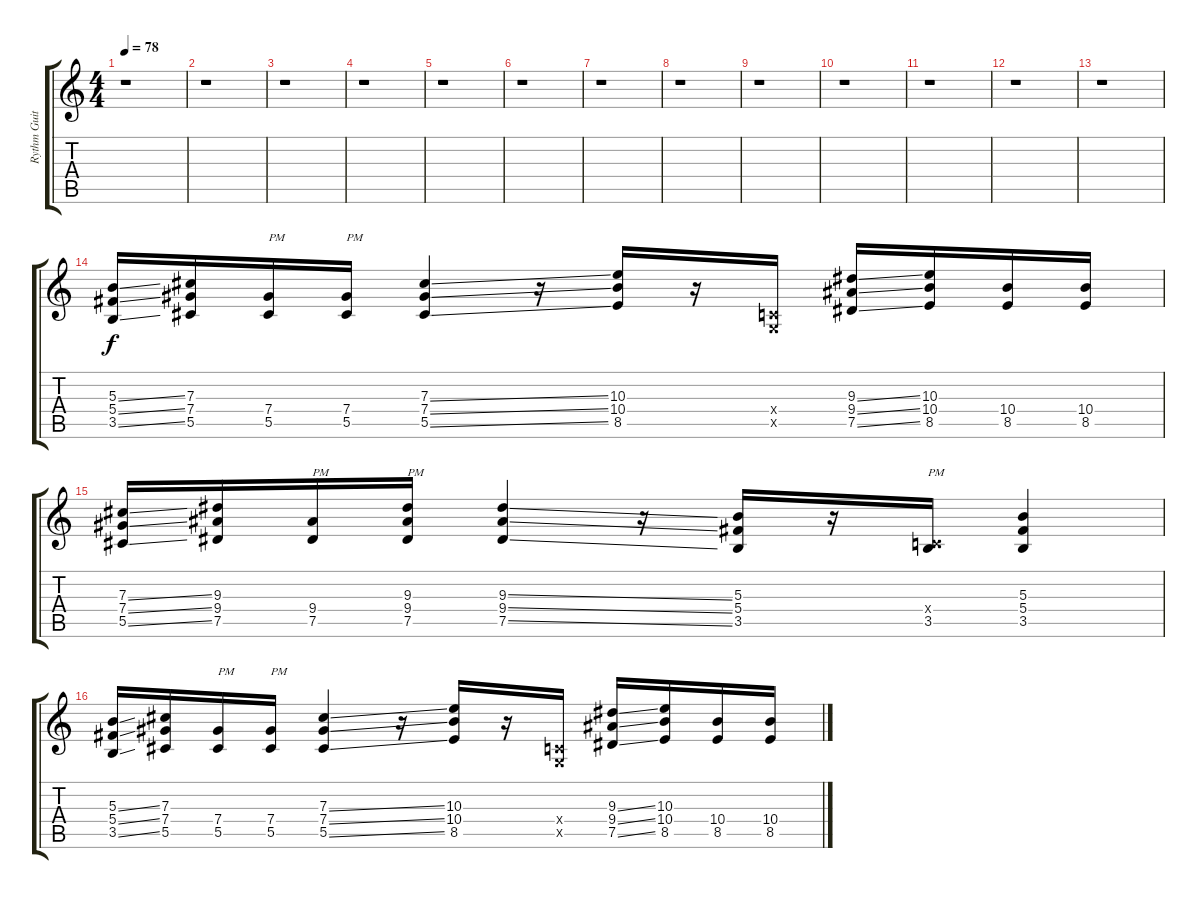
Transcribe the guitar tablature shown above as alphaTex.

\track ("Rythm Guitar" "Rythm Guit") {instrument overdrivenguitar}
\staff {score tabs}
\tuning (Eb4 Bb3 Gb3 Db3 Ab2 Db2) {hide}
\ts (4 4)
\tempo 78
\clef g2
\ks c
r.1{dy f} |
r.1 |
r.1 |
r.1 |
r.1 |
r.1 |
r.1 |
r.1 |
r.1 |
r.1 |
r.1 |
r.1 |
r.1 |
(5.3{ss} 5.4{ss} 3.5{ss}).16 (7.3 7.4 5.5).16 (7.4 5.5).16{txt "PM"} (7.4 5.5).16{txt "PM"} (7.3{ss} 7.4{ss} 5.5{ss}).4 r.16 (10.3 10.4 8.5).16 r.16 (-1.4{x} -1.5{x}).16 (9.3{ss} 9.4{ss} 7.5{ss}).16 (10.3 10.4 8.5).16 (10.4 8.5).16 (10.4 8.5).16 |
(7.3{ss} 7.4{ss} 5.5{ss}).16 (9.3 9.4 7.5).16 (9.4 7.5).16{txt "PM"} (9.3 9.4 7.5).16{txt "PM"} (9.3{ss} 9.4{ss} 7.5{ss}).4 r.16 (5.3 5.4 3.5).16 r.16 (-1.4{x} 3.5).16{txt "PM"} (5.3 5.4 3.5).4 |
(5.3{ss} 5.4{ss} 3.5{ss}).16 (7.3 7.4 5.5).16 (7.4 5.5).16{txt "PM"} (7.4 5.5).16{txt "PM"} (7.3{ss} 7.4{ss} 5.5{ss}).4 r.16 (10.3 10.4 8.5).16 r.16 (-1.4{x} -1.5{x}).16 (9.3{ss} 9.4{ss} 7.5{ss}).16 (10.3 10.4 8.5).16 (10.4 8.5).16 (10.4 8.5).16
